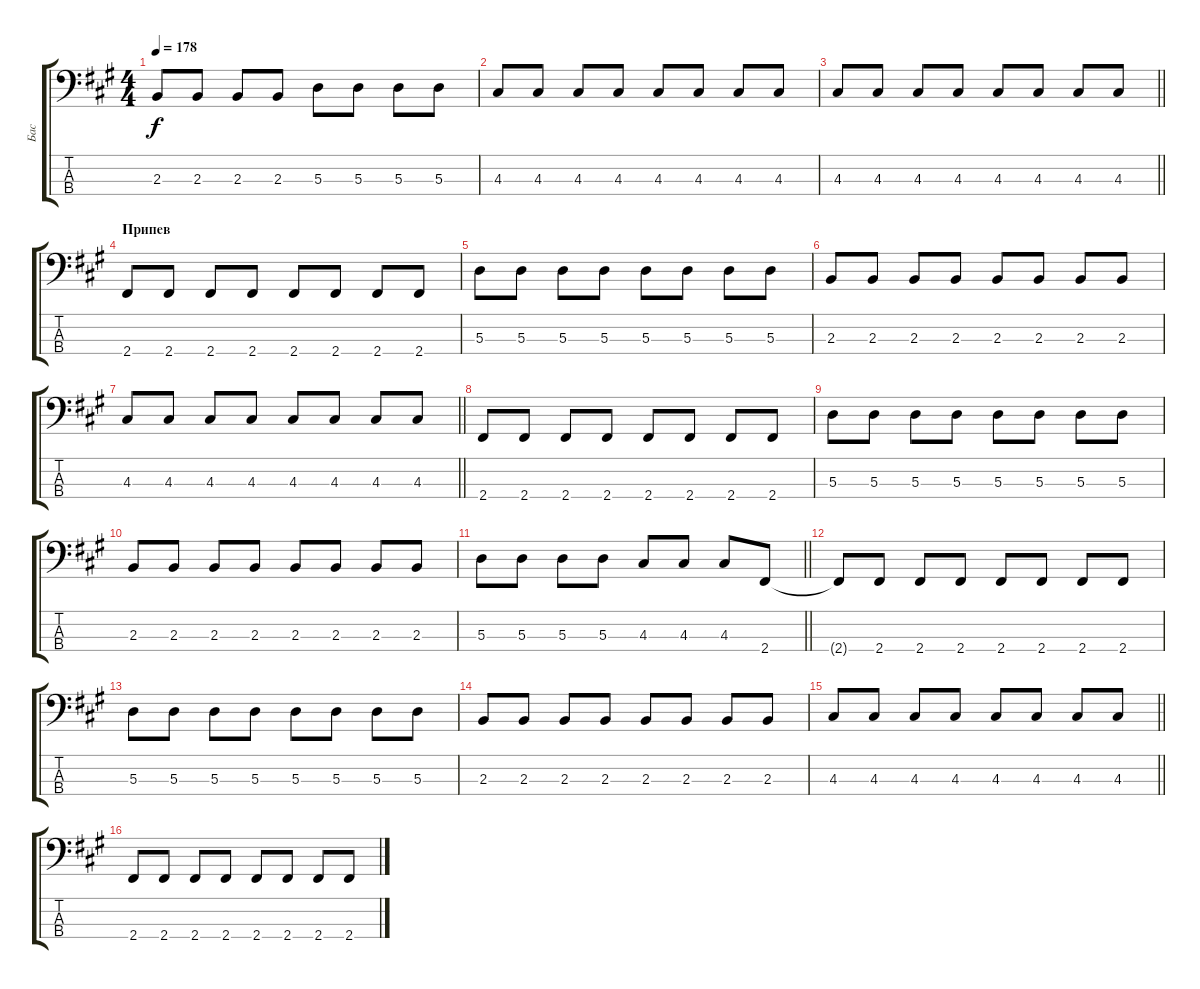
\track ("Бас" "Бас") {instrument electricbassfinger}
\staff {score tabs}
\tuning (G2 D2 A1 E1) {hide}
\ts (4 4)
\tempo 178
\clef f4
\ks f#minor
2.3.8{dy f} 2.3.8 2.3.8 2.3.8 5.3.8 5.3.8 5.3.8 5.3.8 |
4.3.8 4.3.8 4.3.8 4.3.8 4.3.8 4.3.8 4.3.8 4.3.8 |
\barLineRight lightlight
4.3.8 4.3.8 4.3.8 4.3.8 4.3.8 4.3.8 4.3.8 4.3.8 |
\section ("" "Припев")
2.4.8 2.4.8 2.4.8 2.4.8 2.4.8 2.4.8 2.4.8 2.4.8 |
5.3.8 5.3.8 5.3.8 5.3.8 5.3.8 5.3.8 5.3.8 5.3.8 |
2.3.8 2.3.8 2.3.8 2.3.8 2.3.8 2.3.8 2.3.8 2.3.8 |
\barLineRight lightlight
4.3.8 4.3.8 4.3.8 4.3.8 4.3.8 4.3.8 4.3.8 4.3.8 |
2.4.8 2.4.8 2.4.8 2.4.8 2.4.8 2.4.8 2.4.8 2.4.8 |
5.3.8 5.3.8 5.3.8 5.3.8 5.3.8 5.3.8 5.3.8 5.3.8 |
2.3.8 2.3.8 2.3.8 2.3.8 2.3.8 2.3.8 2.3.8 2.3.8 |
\barLineRight lightlight
5.3.8 5.3.8 5.3.8 5.3.8 4.3.8 4.3.8 4.3.8 2.4.8 |
2.4{t}.8 2.4.8 2.4.8 2.4.8 2.4.8 2.4.8 2.4.8 2.4.8 |
5.3.8 5.3.8 5.3.8 5.3.8 5.3.8 5.3.8 5.3.8 5.3.8 |
2.3.8 2.3.8 2.3.8 2.3.8 2.3.8 2.3.8 2.3.8 2.3.8 |
\barLineRight lightlight
4.3.8 4.3.8 4.3.8 4.3.8 4.3.8 4.3.8 4.3.8 4.3.8 |
2.4.8 2.4.8 2.4.8 2.4.8 2.4.8 2.4.8 2.4.8 2.4.8
